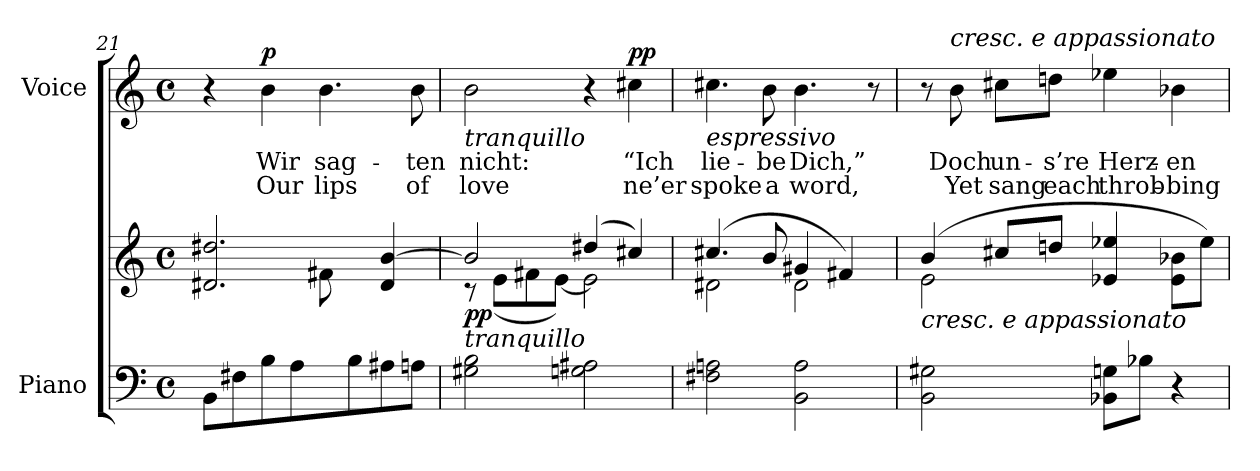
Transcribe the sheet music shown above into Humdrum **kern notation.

**kern	**kern	**dynam	**kern	**text	**text	**dynam
*part2	*part2	*part2	*part1	*part1	*part1	*part1
*staff3	*staff2	*staff2/3	*staff1	*staff1	*staff1	*staff1
*I"Piano	*	*	*I"Voice	*	*	*
*I'Pno	*	*	*	*	*	*
*clefF4	*clefG2	*	*clefG2	*	*	*
*k[]	*k[]	*	*k[]	*	*	*
*M4/4	*M4/4	*	*M4/4	*	*	*
*met(c)	*met(c)	*	*met(c)	*	*	*
=21	=21	=21	=21	=21	=21	=21
*	*^	*	*	*	*	*
8BB\L	2.d#X/ 2.dd#X/	2ryy	.	4r	.	.	.
8F#X\	.	.	.	.	.	.	.
!	!	!	!	!	!LO:LY:b	!LO:LY:b	!LO:DY:a
8B\	.	.	.	4b\	Wir	Our	p
8A\J	.	.	.	.	.	.	.
!	!	!	!	!	!LO:LY:b	!LO:LY:b	!
8ryy	.	8f#X\L	.	4.b\	sag-	lips	.
8B/	.	4.ryy	.	.	.	.	.
8A#X/	4d#/ [4b/	.	.	.	.	.	.
!	!	!	!	!	!LO:LY:b	!LO:LY:b	!
8An/J	.	.	.	8b\	-ten	of	.
!!LO:PB:g=z
=22	=22	=22	=22	=22	=22	=22	=22
!	!	!	!	!LO:TX:b:i:t=tranquillo	!	!	!
!	!LO:TX:b:i:t=tranquillo	!	!	!	!	!	!
!	!	!	!LO:DY:b	!	!LO:LY:b	!LO:LY:b	!
2G#X\ 2B\	2b/]	8r	pp	2b\	nicht:	love	.
.	.	(8e\L	.	.	.	.	.
.	.	8f#X\	.	.	.	.	.
.	.	[8e\J)	.	.	.	.	.
2Gn\ 2A#X\	(4dd#X/	2e\]	.	4r	.	.	.
!	!	!	!	!	!LO:LY:b	!LO:LY:b	!LO:DY:a
.	4cc#X/)	.	.	4cc#X\	“Ich	ne’er	pp
=23	=23	=23	=23	=23	=23	=23	=23
!	!	!	!	!LO:TX:b:i:t=espressivo	!	!	!
!	!	!	!	!	!LO:LY:b	!LO:LY:b	!
2F#X\ 2An\	(4.cc#X/	2d#X\	.	4.cc#X\	lie-	spoke	.
!	!	!	!	!	!LO:LY:b	!LO:LY:b	!
.	8b/	.	.	8b\	-be	a	.
!	!	!	!	!	!LO:LY:b	!LO:LY:b	!
2BB\ 2A\	4g#X/	2d#\	.	4.b\	Dich,”	word,	.
.	4f#X/)	.	.	.	.	.	.
.	.	.	.	8r	.	.	.
=24	=24	=24	=24	=24	=24	=24	=24
!	!LO:TX:b:i:t=cresc. e appassionato	!	!	!	!	!	!
2BB\ 2G#X\	(4b/	2e\	.	8r	.	.	.
!	!	!	!	!LO:TX:a:i:t=cresc. e appassionato	!	!	!
!	!	!	!	!	!LO:LY:b	!LO:LY:b	!
.	.	.	.	8b\	Doch	Yet	.
!	!	!	!	!	!LO:LY:b	!LO:LY:b	!
.	8cc#X/L	.	.	8cc#X\L	un-	sang	.
!	!	!	!	!	!LO:LY:b	!LO:LY:b	!
.	8ddn/J	.	.	8ddn\J	-s’re	each	.
!	!	!	!	!	!LO:LY:b	!LO:LY:b	!
8BB-X\ 8Gn\L	4e-X/ 4ee-X/	2ryy	.	4ee-X\	Herz-	throb-	.
8B-X\J	.	.	.	.	.	.	.
!	!	!	!	!	!LO:LY:b	!LO:LY:b	!
4r	8e-\ 8b-X\L	.	.	4b-X\	-en	-bing	.
.	8ee-\J)	.	.	.	.	.	.
*	*v	*v	*	*	*	*	*
=	=	=	=	=	=	=
*-	*-	*-	*-	*-	*-	*-
